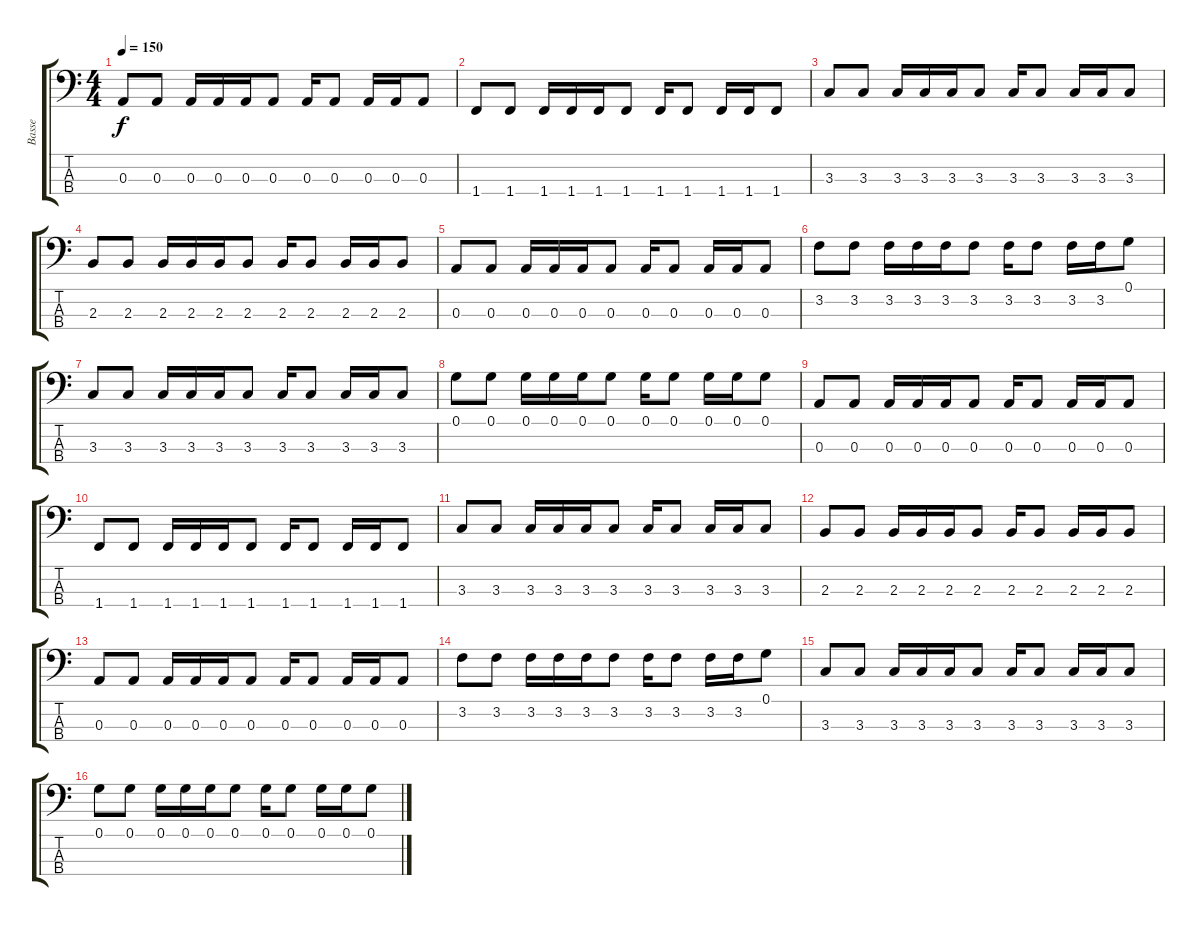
\track ("Basse" "Basse") {instrument electricbassfinger}
\staff {score tabs}
\tuning (G2 D2 A1 E1) {hide}
\ts (4 4)
\tempo 150
\clef f4
\ks c
0.3.8{dy f} 0.3.8 0.3.16 0.3.16 0.3.16 0.3.8 0.3.16 0.3.8 0.3.16 0.3.16 0.3.8 |
1.4.8 1.4.8 1.4.16 1.4.16 1.4.16 1.4.8 1.4.16 1.4.8 1.4.16 1.4.16 1.4.8 |
3.3.8 3.3.8 3.3.16 3.3.16 3.3.16 3.3.8 3.3.16 3.3.8 3.3.16 3.3.16 3.3.8 |
2.3.8 2.3.8 2.3.16 2.3.16 2.3.16 2.3.8 2.3.16 2.3.8 2.3.16 2.3.16 2.3.8 |
0.3.8 0.3.8 0.3.16 0.3.16 0.3.16 0.3.8 0.3.16 0.3.8 0.3.16 0.3.16 0.3.8 |
3.2.8 3.2.8 3.2.16 3.2.16 3.2.16 3.2.8 3.2.16 3.2.8 3.2.16 3.2.16 0.1.8 |
3.3.8 3.3.8 3.3.16 3.3.16 3.3.16 3.3.8 3.3.16 3.3.8 3.3.16 3.3.16 3.3.8 |
0.1.8 0.1.8 0.1.16 0.1.16 0.1.16 0.1.8 0.1.16 0.1.8 0.1.16 0.1.16 0.1.8 |
0.3.8 0.3.8 0.3.16 0.3.16 0.3.16 0.3.8 0.3.16 0.3.8 0.3.16 0.3.16 0.3.8 |
1.4.8 1.4.8 1.4.16 1.4.16 1.4.16 1.4.8 1.4.16 1.4.8 1.4.16 1.4.16 1.4.8 |
3.3.8 3.3.8 3.3.16 3.3.16 3.3.16 3.3.8 3.3.16 3.3.8 3.3.16 3.3.16 3.3.8 |
2.3.8 2.3.8 2.3.16 2.3.16 2.3.16 2.3.8 2.3.16 2.3.8 2.3.16 2.3.16 2.3.8 |
0.3.8 0.3.8 0.3.16 0.3.16 0.3.16 0.3.8 0.3.16 0.3.8 0.3.16 0.3.16 0.3.8 |
3.2.8 3.2.8 3.2.16 3.2.16 3.2.16 3.2.8 3.2.16 3.2.8 3.2.16 3.2.16 0.1.8 |
3.3.8 3.3.8 3.3.16 3.3.16 3.3.16 3.3.8 3.3.16 3.3.8 3.3.16 3.3.16 3.3.8 |
0.1.8 0.1.8 0.1.16 0.1.16 0.1.16 0.1.8 0.1.16 0.1.8 0.1.16 0.1.16 0.1.8
